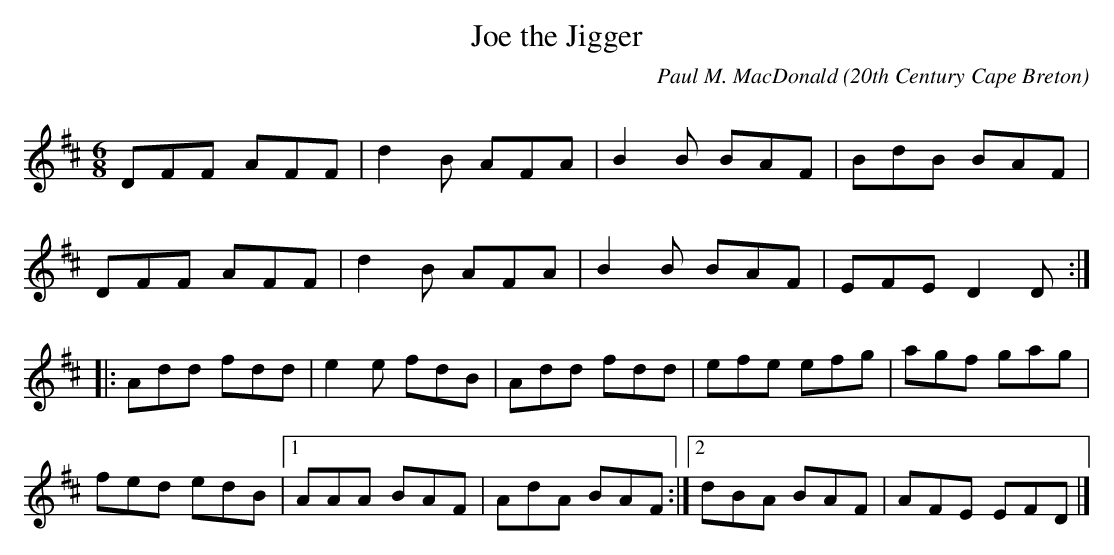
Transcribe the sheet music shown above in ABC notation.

X:1
T:Joe the Jigger
C:Paul M. MacDonald
O:20th Century Cape Breton
Q:300
L:1/8
M:6/8
K:D
DFF AFF|d2 B AFA|B2 B BAF|BdB BAF|!
DFF AFF|d2 B AFA|B2 B BAF|EFE D2 D:|!
|:Add fdd|e2 e fdB|Add fdd|efe efg|agf gag|!
fed edB|[1AAA BAF|AdA BAF:|[2dBA BAF|AFE EFD|]!
